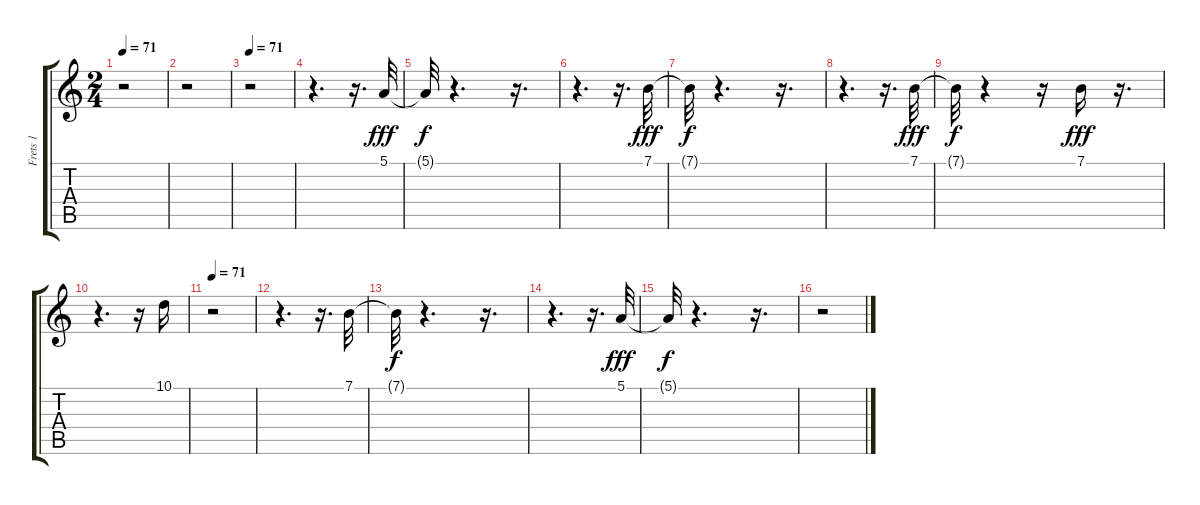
\track ("Frets 1" "Frets 1") {instrument guitarfretnoise}
\staff {score tabs}
\tuning (E4 B3 G3 D3 A2 E2) {hide}
\ts (2 4)
\tempo 71
\clef g2
\ks c
r.2{dy fff instrument guitarfretnoise} |
r.2 |
\tempo 71
r.2 |
r.4{d} r.16{d} 5.1.32 |
5.1{t}.32{dy f} r.4{d} r.16{d} |
r.4{d} r.16{d} 7.1.32{dy fff} |
7.1{t}.32{dy f} r.4{d} r.16{d} |
r.4{d} r.16{d} 7.1.32{dy fff} |
7.1{t}.32{dy f} r.4 r.16 7.1.16{dy fff} r.16{d} |
r.4{d} r.16 10.1.16 |
\tempo 71
r.2 |
r.4{d} r.16{d} 7.1.32 |
7.1{t}.32{dy f} r.4{d} r.16{d} |
r.4{d} r.16{d} 5.1.32{dy fff} |
5.1{t}.32{dy f} r.4{d} r.16{d} |
r.2
